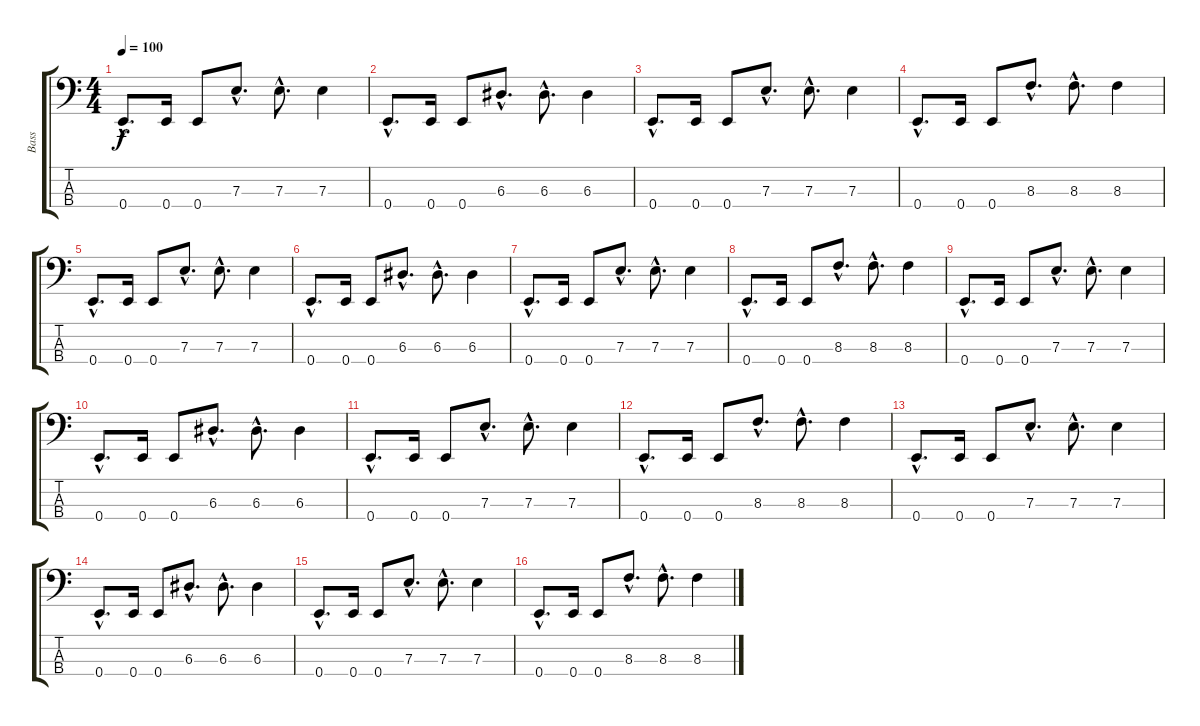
\track ("Bass" "Bass") {instrument electricbasspick}
\staff {score tabs}
\tuning (G2 D2 A1 E1) {hide}
\ts (4 4)
\tempo 100
\clef f4
\ks c
0.4{hac}.8{d dy f} 0.4.16 0.4.8 7.3{hac}.8{d} 7.3{hac}.8{d} 7.3.4 |
0.4{hac}.8{d} 0.4.16 0.4.8 6.3{hac}.8{d} 6.3{hac}.8{d} 6.3.4 |
0.4{hac}.8{d} 0.4.16 0.4.8 7.3{hac}.8{d} 7.3{hac}.8{d} 7.3.4 |
0.4{hac}.8{d} 0.4.16 0.4.8 8.3{hac}.8{d} 8.3{hac}.8{d} 8.3.4 |
0.4{hac}.8{d} 0.4.16 0.4.8 7.3{hac}.8{d} 7.3{hac}.8{d} 7.3.4 |
0.4{hac}.8{d} 0.4.16 0.4.8 6.3{hac}.8{d} 6.3{hac}.8{d} 6.3.4 |
0.4{hac}.8{d} 0.4.16 0.4.8 7.3{hac}.8{d} 7.3{hac}.8{d} 7.3.4 |
0.4{hac}.8{d} 0.4.16 0.4.8 8.3{hac}.8{d} 8.3{hac}.8{d} 8.3.4 |
0.4{hac}.8{d} 0.4.16 0.4.8 7.3{hac}.8{d} 7.3{hac}.8{d} 7.3.4 |
0.4{hac}.8{d} 0.4.16 0.4.8 6.3{hac}.8{d} 6.3{hac}.8{d} 6.3.4 |
0.4{hac}.8{d} 0.4.16 0.4.8 7.3{hac}.8{d} 7.3{hac}.8{d} 7.3.4 |
0.4{hac}.8{d} 0.4.16 0.4.8 8.3{hac}.8{d} 8.3{hac}.8{d} 8.3.4 |
0.4{hac}.8{d} 0.4.16 0.4.8 7.3{hac}.8{d} 7.3{hac}.8{d} 7.3.4 |
0.4{hac}.8{d} 0.4.16 0.4.8 6.3{hac}.8{d} 6.3{hac}.8{d} 6.3.4 |
0.4{hac}.8{d} 0.4.16 0.4.8 7.3{hac}.8{d} 7.3{hac}.8{d} 7.3.4 |
0.4{hac}.8{d} 0.4.16 0.4.8 8.3{hac}.8{d} 8.3{hac}.8{d} 8.3.4
